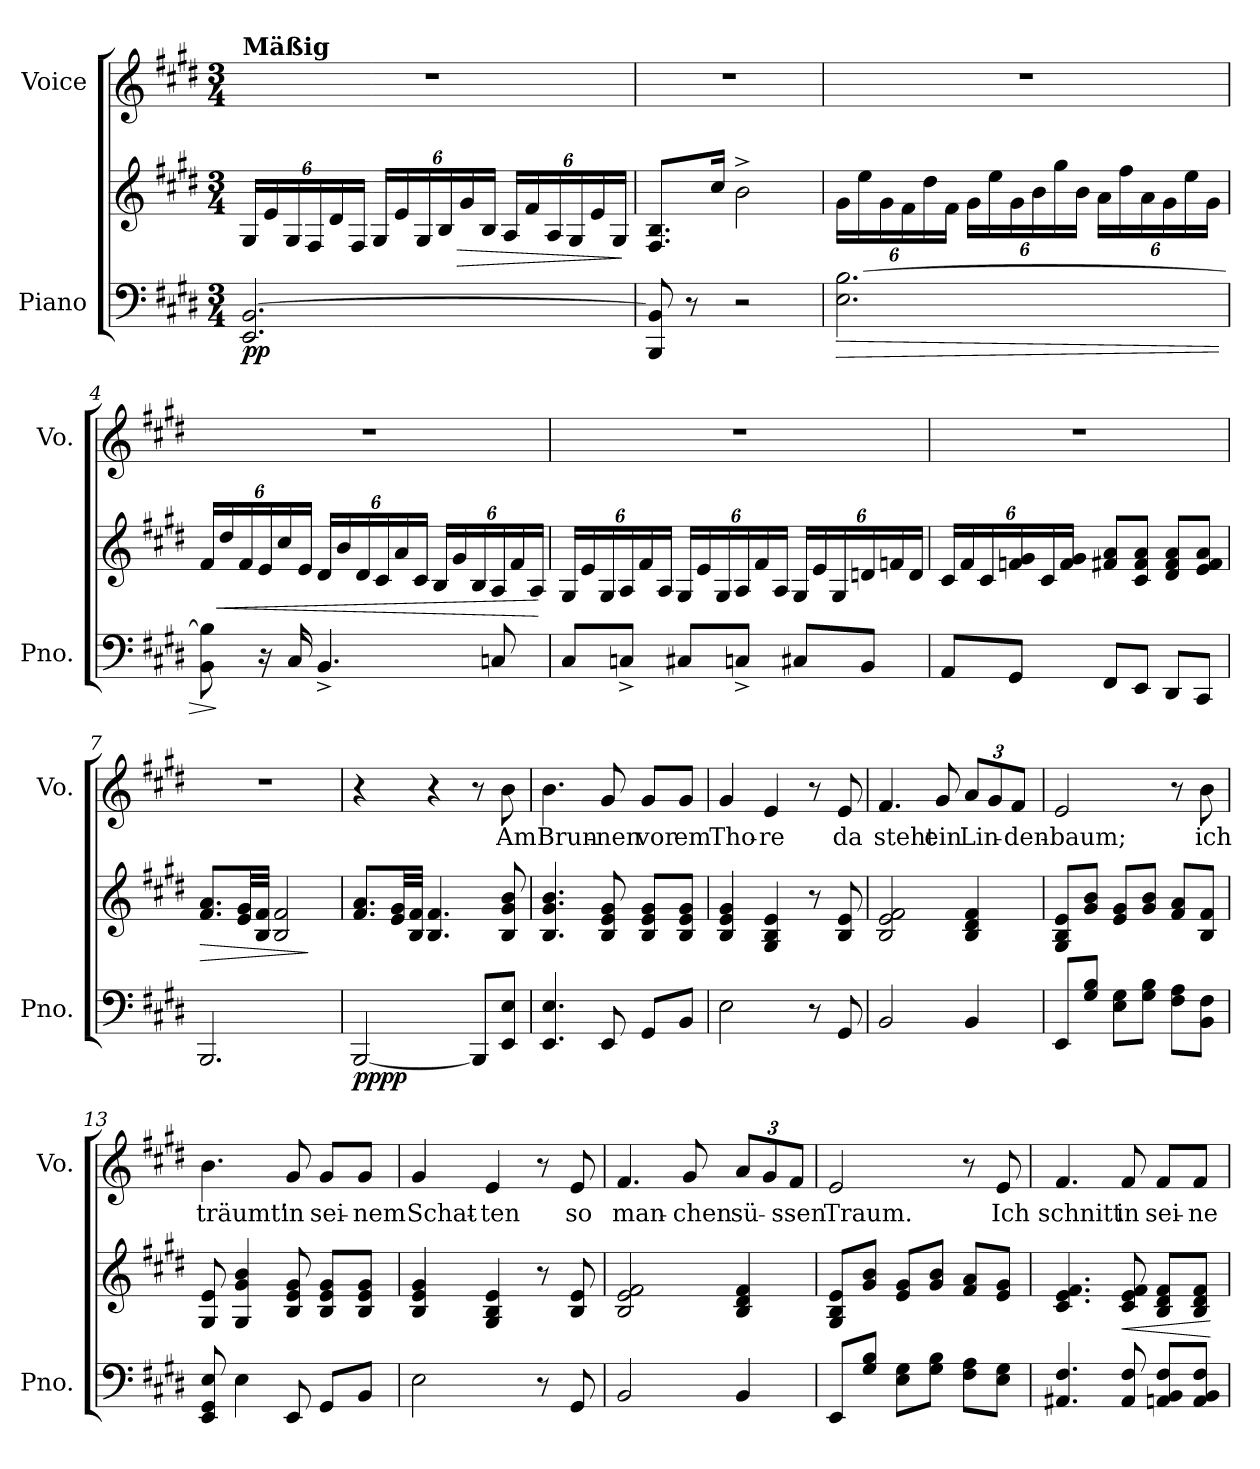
**kern	**kern	**dynam	**kern	**text
*part2	*part2	*part2	*part1	*part1
*staff3	*staff2	*staff2/3	*staff1	*staff1
*I"Piano	*	*	*I"Voice	*
*I'Pno.	*	*	*I'Vo.	*
*clefF4	*clefG2	*	*clefG2	*
*k[f#c#g#d#]	*k[f#c#g#d#]	*	*k[f#c#g#d#]	*
*M3/4	*M3/4	*	*M3/4	*
*	*Xbrackettup	*	*	*
=1	=1	=1	=1	=1
!	!	!	!LO:TX:a:B:t=Mäßig	!
!	!	!LO:DY:b=2	!	!
2.EE/ [2.BB/	24G#/LL	pp	2.r	.
.	24e/	.	.	.
.	24G#/	.	.	.
.	24F#/	.	.	.
.	24d#/	.	.	.
.	24F#/JJ	.	.	.
.	24G#/LL	.	.	.
.	24e/	.	.	.
.	24G#/	.	.	.
.	24B/	.	.	.
!	!	!LO:HP:b	!	!
.	24g#/	>	.	.
.	24B/JJ	.	.	.
.	24A/LL	.	.	.
.	24f#/	.	.	.
.	24A/	.	.	.
.	24G#/	.	.	.
.	24e/	.	.	.
.	24G#/JJ	.	.	.
.	.	]	.	.
=2	=2	=2	=2	=2
8BBB/ 8BB/]	8.F#/ 8.B/L	.	2.r	.
8r	.	.	.	.
.	16cc#/Jk	.	.	.
2r	2b^\	.	.	.
!!LO:PB:g=z
=3	=3	=3	=3	=3
!	!	!LO:HP:b=2	!	!
2.E\ [2.B\	24g#\LL	>	2.r	.
.	24ee\	.	.	.
.	24g#\	.	.	.
.	24f#\	.	.	.
.	24dd#\	.	.	.
.	24f#\JJ	.	.	.
.	24g#\LL	.	.	.
.	24ee\	.	.	.
.	24g#\	.	.	.
.	24b\	.	.	.
.	24gg#\	.	.	.
.	24b\JJ	.	.	.
.	24a\LL	.	.	.
.	24ff#\	.	.	.
.	24a\	.	.	.
.	24g#\	.	.	.
.	24ee\	.	.	.
.	24g#\JJ	.	.	.
=4	=4	=4	=4	=4
8BB\ 8B\]	24f#/LL	.	2.r	.
!	!	!LO:HP:n=1:b	!	!
.	24dd#/	] <	.	.
.	24f#/	.	.	.
16r	24e/	.	.	.
.	24cc#/	.	.	.
16C#/	.	.	.	.
.	24e/JJ	.	.	.
4.BB^/	24d#/LL	.	.	.
.	24b/	.	.	.
.	24d#/	.	.	.
.	24c#/	.	.	.
.	24a/	.	.	.
.	24c#/JJ	.	.	.
.	24B/LL	.	.	.
.	24g#/	.	.	.
.	24B/	.	.	.
8Cn/	24A/	.	.	.
.	24f#/	.	.	.
.	24A/JJ	.	.	.
.	.	[	.	.
!!LO:PB:g=z
=5	=5	=5	=5	=5
8C#/L	24G#/LL	.	2.r	.
.	24e/	.	.	.
.	24G#/	.	.	.
8Cn^/J	24A/	.	.	.
.	24f#/	.	.	.
.	24A/JJ	.	.	.
8C#X/L	24G#/LL	.	.	.
.	24e/	.	.	.
.	24G#/	.	.	.
8Cn^/J	24A/	.	.	.
.	24f#/	.	.	.
.	24A/JJ	.	.	.
8C#X/L	24G#/LL	.	.	.
.	24e/	.	.	.
.	24G#/	.	.	.
8BB/J	24dn/	.	.	.
.	24fn/	.	.	.
.	24d/JJ	.	.	.
=6	=6	=6	=6	=6
8AA/L	24c#/LL	.	2.r	.
.	24f#/	.	.	.
.	24c#/	.	.	.
8GG#/J	24fn/ 24g#/	.	.	.
.	24c#/	.	.	.
.	24f/ 24g#/JJ	.	.	.
8FF#/L	8f#X/ 8a/L	.	.	.
8EE/J	8c#/ 8f#/ 8a/J	.	.	.
8DD#/L	8d#/ 8f#/ 8a/L	.	.	.
8CC#/J	8e/ 8f#/ 8a/J	.	.	.
=7	=7	=7	=7	=7
!	!	!LO:HP:b	!	!
2.BBB/	8.f#/ 8.a/L	>	2.r	.
.	32e/ 32g#/LL	.	.	.
.	32B/ 32f#/JJJ	.	.	.
.	2B/ 2f#/	.	.	.
.	.	]	.	.
!!LO:PB:g=z
=8	=8	=8	=8	=8
!	!	!LO:DY:b=2	!	!
!	!	!LO:DY:n=1:b=2	!	!
[2BBB/	8.f#/ 8.a/L	ppp p	4r	.
.	32e/ 32g#/LL	.	.	.
.	32B/ 32f#/JJJ	.	.	.
.	4.B/ 4.f#/	.	4r	.
8BBB/L]	.	.	8r	.
!	!	!	!	!LO:LY:b
8EE/ 8E/J	8B/ 8g#/ 8b/	.	8b\	Am
=9	=9	=9	=9	=9
!	!	!	!	!LO:LY:b
4.EE/ 4.E/	4.B/ 4.g#/ 4.b/	.	4.b\	Brun-
!	!	!	!	!LO:LY:b
8EE/	8B/ 8e/ 8g#/	.	8g#/	-nen
!	!	!	!	!LO:LY:b
8GG#/L	8B/ 8e/ 8g#/L	.	8g#/L	vor
!	!	!	!	!LO:LY:b
8BB/J	8B/ 8e/ 8g#/J	.	8g#/J	em
=10	=10	=10	=10	=10
!	!	!	!	!LO:LY:b
2E\	4B/ 4e/ 4g#/	.	4g#/	Tho-
!	!	!	!	!LO:LY:b
.	4G#/ 4B/ 4e/	.	4e/	-re
8r	8r	.	8r	.
!	!	!	!	!LO:LY:b
8GG#/	8B/ 8e/	.	8e/	da
=11	=11	=11	=11	=11
!	!	!	!	!LO:LY:b
2BB/	2B/ 2e/ 2f#/	.	4.f#/	steht
!	!	!	!	!LO:LY:b
.	.	.	8g#/	ein
*	*	*	*Xbrackettup	*
!	!	!	!	!LO:LY:b
4BB/	4B/ 4d#/ 4f#/	.	12a/L	Lin-
.	.	.	12g#/	.
!	!	!	!	!LO:LY:b
.	.	.	12f#/J	-den-
=12	=12	=12	=12	=12
!	!	!	!	!LO:LY:b
8EE/L	8G#/ 8B/ 8e/L	.	2e/	-baum;
8G#/ 8B/J	8g#/ 8b/J	.	.	.
8E\ 8G#\L	8e/ 8g#/L	.	.	.
8G#\ 8B\J	8g#/ 8b/J	.	.	.
8F#\ 8A\L	8f#/ 8a/L	.	8r	.
!	!	!	!	!LO:LY:b
8BB\ 8F#\J	8B/ 8f#/J	.	8b\	ich
!!LO:PB:g=z
=13	=13	=13	=13	=13
!	!	!	!	!LO:LY:b
8EE/ 8GG#/ 8E/	8G#/ 8e/	.	4.b\	träumt'
4E\	4G#/ 4g#/ 4b/	.	.	.
!	!	!	!	!LO:LY:b
8EE/	8B/ 8e/ 8g#/	.	8g#/	in
!	!	!	!	!LO:LY:b
8GG#/L	8B/ 8e/ 8g#/L	.	8g#/L	sei-
!	!	!	!	!LO:LY:b
8BB/J	8B/ 8e/ 8g#/J	.	8g#/J	-nem
=14	=14	=14	=14	=14
!	!	!	!	!LO:LY:b
2E\	4B/ 4e/ 4g#/	.	4g#/	Schat-
!	!	!	!	!LO:LY:b
.	4G#/ 4B/ 4e/	.	4e/	-ten
8r	8r	.	8r	.
!	!	!	!	!LO:LY:b
8GG#/	8B/ 8e/	.	8e/	so
=15	=15	=15	=15	=15
!	!	!	!	!LO:LY:b
2BB/	2B/ 2e/ 2f#/	.	4.f#/	man-
!	!	!	!	!LO:LY:b
.	.	.	8g#/	-chen
!	!	!	!	!LO:LY:b
4BB/	4B/ 4d#/ 4f#/	.	12a/L	sü-
.	.	.	12g#/	.
!	!	!	!	!LO:LY:b
.	.	.	12f#/J	-ssen
=16	=16	=16	=16	=16
!	!	!	!	!LO:LY:b
8EE/L	8G#/ 8B/ 8e/L	.	2e/	Traum.
8G#/ 8B/J	8g#/ 8b/J	.	.	.
8E\ 8G#\L	8e/ 8g#/L	.	.	.
8G#\ 8B\J	8g#/ 8b/J	.	.	.
8F#\ 8A\L	8f#/ 8a/L	.	8r	.
!	!	!	!	!LO:LY:b
8E\ 8G#\J	8e/ 8g#/J	.	8e/	Ich
=17	=17	=17	=17	=17
!	!	!	!	!LO:LY:b
4.AA#X/ 4.F#/	4.c#/ 4.e/ 4.f#/	.	4.f#/	schnitt
!	!	!LO:HP:b	!	!LO:LY:b
8AA#/ 8F#/	8c#/ 8e/ 8f#/	<	8f#/	in
!	!	!	!	!LO:LY:b
8AAn/ 8BB/ 8F#/L	8B/ 8d#/ 8f#/L	.	8f#/L	sei-
!	!	!	!	!LO:LY:b
8AA/ 8BB/ 8F#/J	8B/ 8d#/ 8f#/J	.	8f#/J	-ne
.	.	[	.	.
=	=	=	=	=
*-	*-	*-	*-	*-
